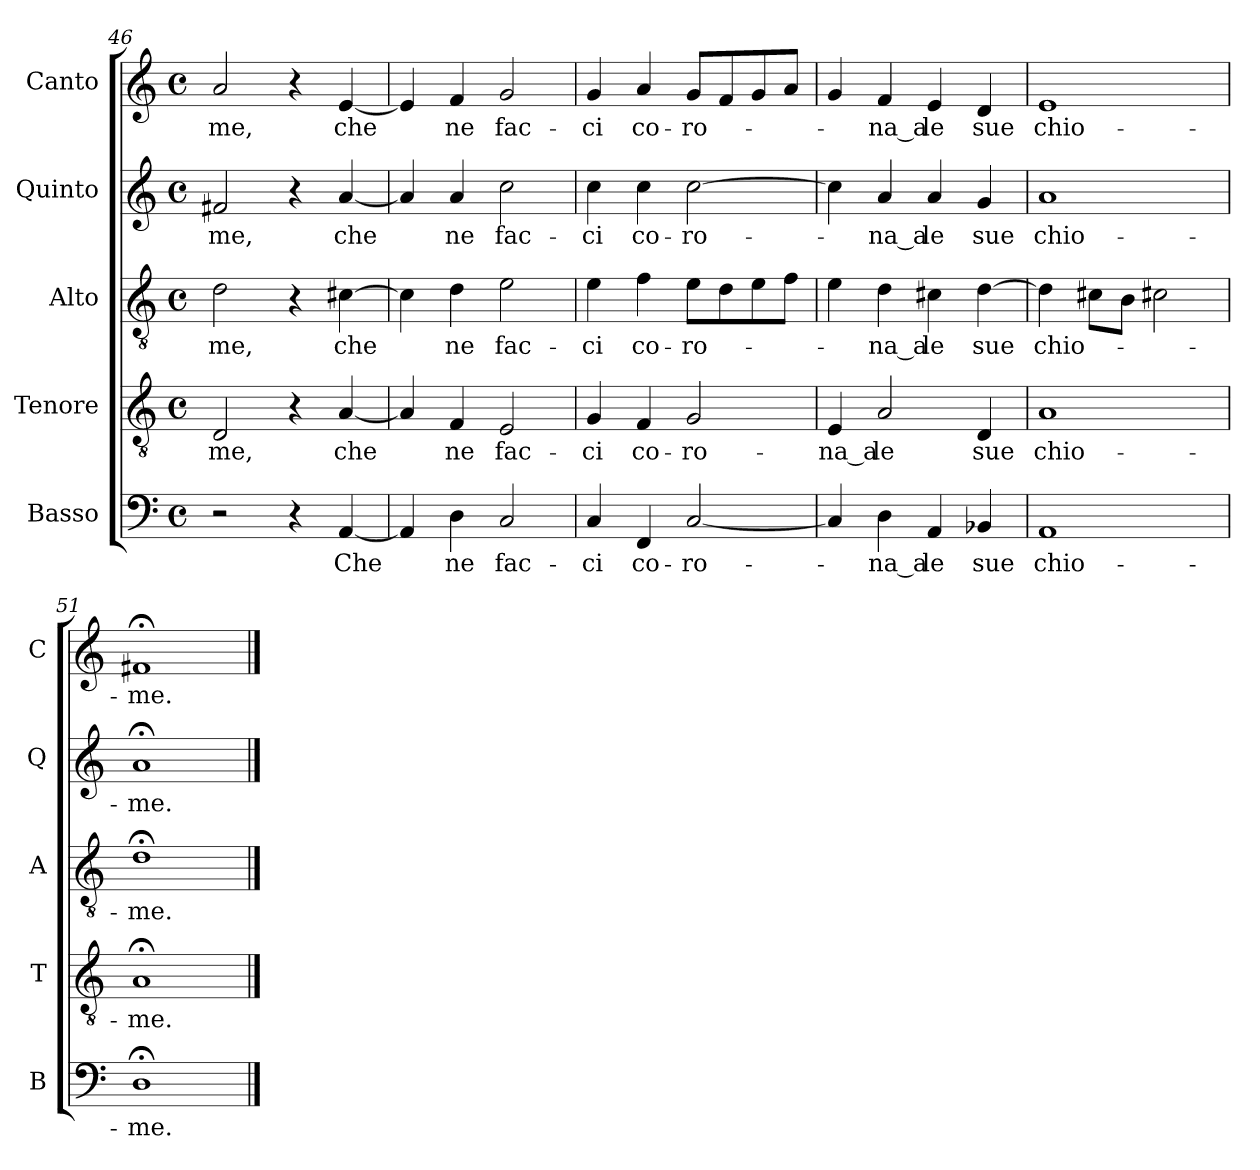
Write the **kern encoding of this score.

**kern	**text	**kern	**text	**kern	**text	**kern	**text	**kern	**text
*part5	*part5	*part4	*part4	*part3	*part3	*part2	*part2	*part1	*part1
*staff5	*staff5	*staff4	*staff4	*staff3	*staff3	*staff2	*staff2	*staff1	*staff1
*I"Basso	*	*I"Tenore	*	*I"Alto	*	*I"Quinto	*	*I"Canto	*
*I'B	*	*I'T	*	*I'A	*	*I'Q	*	*I'C	*
*clefF4	*	*clefGv2	*	*clefGv2	*	*clefG2	*	*clefG2	*
*k[]	*	*k[]	*	*k[]	*	*k[]	*	*k[]	*
*C:	*	*C:	*	*C:	*	*C:	*	*C:	*
*M4/4	*	*M4/4	*	*M4/4	*	*M4/4	*	*M4/4	*
*met(c)	*	*met(c)	*	*met(c)	*	*met(c)	*	*met(c)	*
=46	=46	=46	=46	=46	=46	=46	=46	=46	=46
2r	.	2D	-me,	2d	-me,	2f#X	-me,	2a	-me,
4r	.	4r	.	4r	.	4r	.	4r	.
[4AA	-Che	[4A	-che	[4c#X	-che	[4a	-che	[4e	-che
=47	=47	=47	=47	=47	=47	=47	=47	=47	=47
4AA]	.	4A]	.	4c#]	.	4a]	.	4e]	.
4D	-ne	4F	-ne	4d	-ne	4a	-ne	4f	-ne
2C	fac-	2E	fac-	2e	fac-	2cc	fac-	2g	fac-
=48	=48	=48	=48	=48	=48	=48	=48	=48	=48
4C	-ci	4G	-ci	4e	-ci	4cc	-ci	4g	-ci
4FF	co-	4F	co-	4f	co-	4cc	co-	4a	co-
[2C	ro-	2G	ro-	8eL	ro-	[2cc	ro-	8gL	ro-
.	.	.	.	8d	.	.	.	8f	.
.	.	.	.	8e	.	.	.	8g	.
.	.	.	.	8fJ	.	.	.	8aJ	.
=49	=49	=49	=49	=49	=49	=49	=49	=49	=49
4C]	.	4E	-na_a	4e	.	4cc]	.	4g	.
4D	-na_a	2A	-le	4d	-na_a	4a	-na_a	4f	-na_a
4AA	-le	.	.	4c#X	-le	4a	-le	4e	-le
4BB-X	-sue	4D	-sue	[4d	-sue	4g	-sue	4d	-sue
=50	=50	=50	=50	=50	=50	=50	=50	=50	=50
1AA	chio-	1A	chio-	4d]	chio-	1a	chio-	1e	chio-
.	.	.	.	8c#XL	.	.	.	.	.
.	.	.	.	8BJ	.	.	.	.	.
.	.	.	.	2c#X	.	.	.	.	.
=51	=51	=51	=51	=51	=51	=51	=51	=51	=51
1D;<	-me.	1A;<	-me.	1d;<	-me.	1a;<	-me.	1f#X;<	-me.
==	==	==	==	==	==	==	==	==	==
*-	*-	*-	*-	*-	*-	*-	*-	*-	*-
